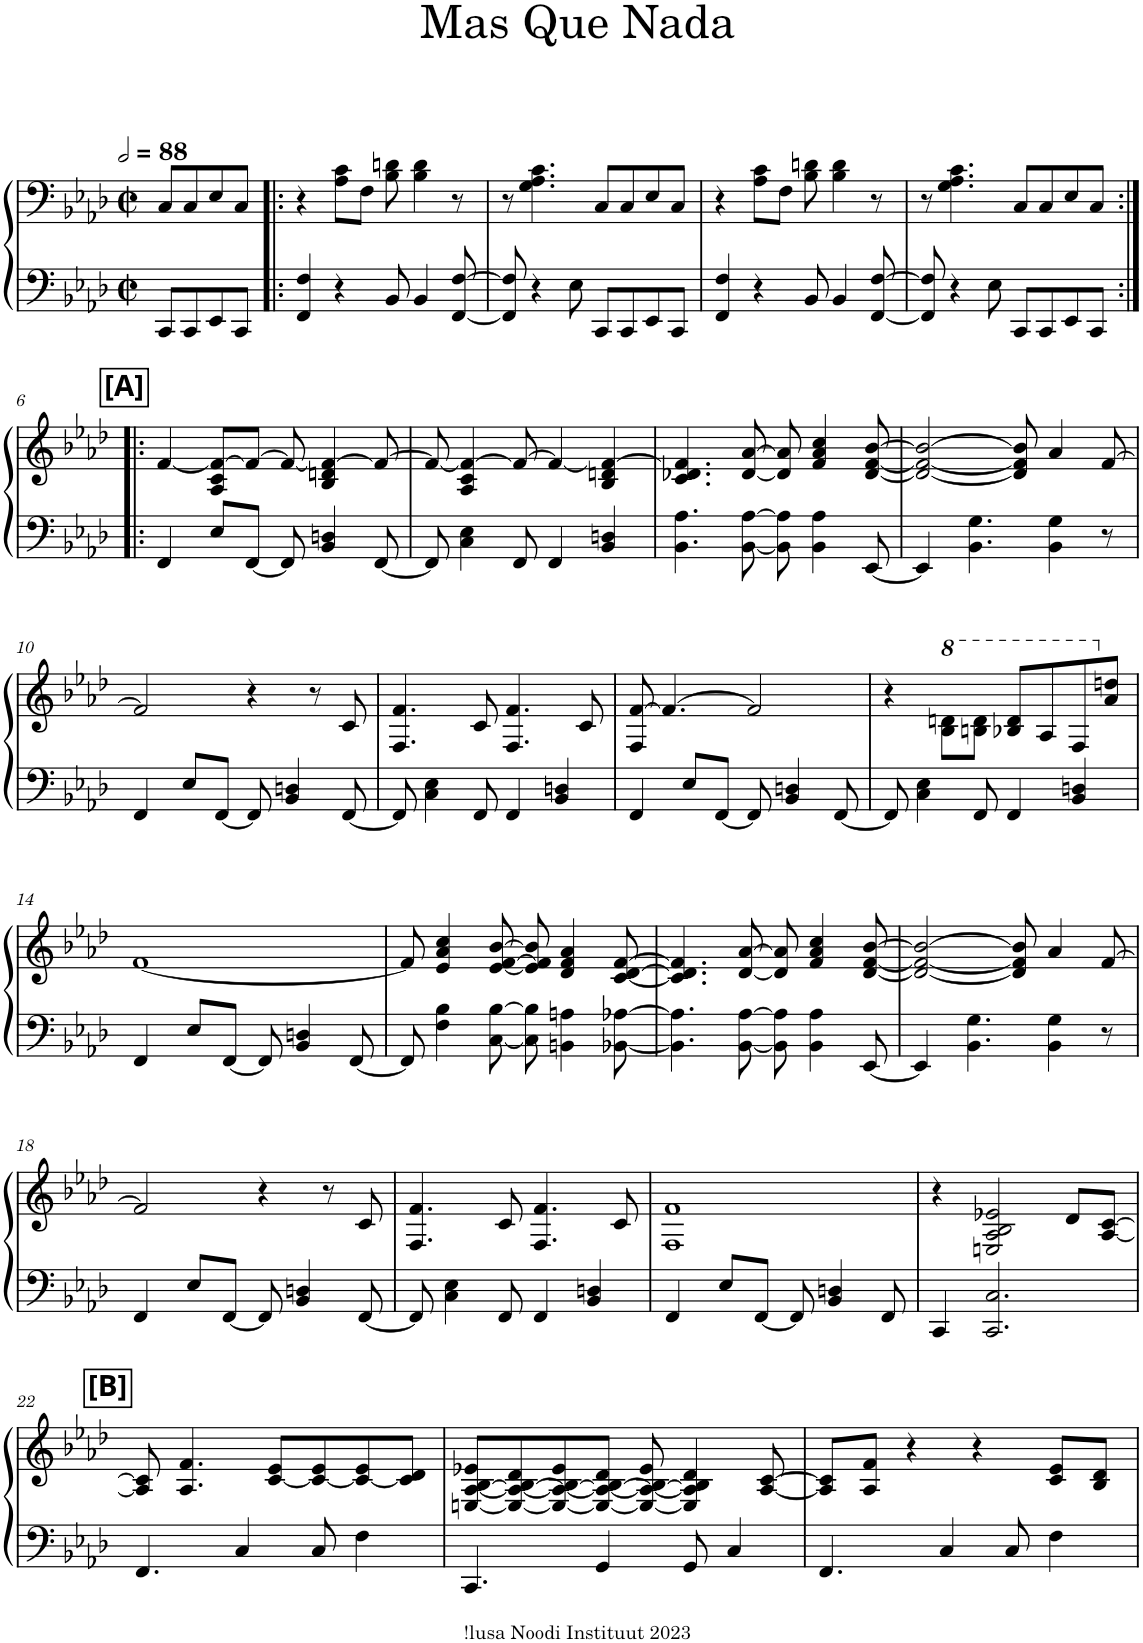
**kern	**kern
*part1	*part1
*staff2	*staff1
*I"Piano	*
*I'Pno.	*
*clefF4	*clefF4
*k[b-e-a-d-]	*k[b-e-a-d-]
*f:	*f:
*M2/2	*M2/2
*met(c|)	*met(c|)
*MM176	*MM176
=1	=1
8CC/L	8C/L
8CC/	8C/
8EE-/	8E-/
8CC/J	8C/J
=2!|:	=2!|:
4FF/ 4F/	4r
4r	8A-\ 8c\L
.	8F\J
8BB-/	8B-\ 8dn\
4BB-/	4B-\ 4d\
[8FF/ [8F/	8r
=3	=3
8FF/] 8F/]	8r
4r	4.G\ 4.A-\ 4.c\
8E-\	.
8CC/L	8C/L
8CC/	8C/
8EE-/	8E-/
8CC/J	8C/J
=4	=4
4FF/ 4F/	4r
4r	8A-\ 8c\L
.	8F\J
8BB-/	8B-\ 8dn\
4BB-/	4B-\ 4d\
[8FF/ [8F/	8r
=5	=5
8FF/] 8F/]	8r
4r	4.G\ 4.A-\ 4.c\
8E-\	.
8CC/L	8C/L
8CC/	8C/
8EE-/	8E-/
8CC/J	8C/J
!!LO:LB:g=z
!!LO:REH:place=s1:a:B:cj:fs=14:t=[A]
=6:|!|:	=6:|!|:
4FF/	[4f/
8E-/L	8A-/ 8c/ 8f/_L
[<8FF/J	8f/J_
8FF/]	8f/_
4BB-/ 4Dn/	4B-/ 4dn/ 4f/_
[<8FF/	8f/_
=7	=7
8FF/]	8f/_
4C\ 4E-\	4A-/ 4c/ 4f/_
8FF/	8f/_
4FF/	4f/_
4BB-/ 4Dn/	4B-/ 4dn/ 4f/_
=8	=8
4.BB-\ 4.A-\	4.c/ 4.d-X/ 4.f/]
[8BB-\ [8A-\	[8d-/ [8a-/
8BB-\] 8A-\]	8d-/] 8a-/]
4BB-\ 4A-\	4f/ 4a-/ 4cc/
[<8EE-/	[8d-/ [8f/ [8b-/
=9	=9
4EE-/]	2d-/_ 2f/_ 2b-/_
4.BB-\ 4.G\	.
.	8d-/] 8f/] 8b-/]
4BB-\ 4G\	4a-/
8r	[>8f/
!!LO:LB:g=z
=10	=10
4FF/	2f/]
8E-/L	.
[<8FF/J	.
8FF/]	4r
4BB-/ 4Dn/	.
.	8r
[<8FF/	8c/
=11	=11
8FF/]	4.F/ 4.f/
4C\ 4E-\	.
8FF/	8c/
4FF/	4.F/ 4.f/
4BB-/ 4Dn/	.
.	8c/
=12	=12
4FF/	8F/ [8f/
.	4.f/_
8E-/L	.
[<8FF/J	.
8FF/]	2f/]
4BB-/ 4Dn/	.
[<8FF/	.
=13	=13
8FF/]	4r
4C\ 4E-\	.
*	*8va
.	8b-\ 8ddn\L
8FF/	8bn\ 8dd\J
4FF/	8b-X/ 8dd/L
.	8a-/
4BB-/ 4Dn/	8f/
*	*X8va
.	8a-/ 8ddn/J
!!LO:LB:g=z
=14	=14
4FF/	[<1f
8E-/L	.
[<8FF/J	.
8FF/]	.
4BB-/ 4Dn/	.
[<8FF/	.
=15	=15
8FF/]	8f/]
4F\ 4B-\	4e-/ 4a-/ 4cc/
[8C\ [8B-\	[8e-/ [8f/ [8b-/
8C\] 8B-\]	8e-/] 8f/] 8b-/]
4BBn\ 4An\	4d-/ 4f/ 4a-/
[8BB-X\ [8A-X\	[8c/ [8d-/ [8f/
=16	=16
4.BB-\] 4.A-\]	4.c/] 4.d-/] 4.f/]
[8BB-\ [8A-\	[8d-/ [8a-/
8BB-\] 8A-\]	8d-/] 8a-/]
4BB-\ 4A-\	4f/ 4a-/ 4cc/
[<8EE-/	[8d-/ [8f/ [8b-/
=17	=17
4EE-/]	2d-/_ 2f/_ 2b-/_
4.BB-\ 4.G\	.
.	8d-/] 8f/] 8b-/]
4BB-\ 4G\	4a-/
8r	[>8f/
!!LO:LB:g=z
=18	=18
4FF/	2f/]
8E-/L	.
[<8FF/J	.
8FF/]	4r
4BB-/ 4Dn/	.
.	8r
[<8FF/	8c/
=19	=19
8FF/]	4.F/ 4.f/
4C\ 4E-\	.
8FF/	8c/
4FF/	4.F/ 4.f/
4BB-/ 4Dn/	.
.	8c/
=20	=20
4FF/	1F 1f
8E-/L	.
[<8FF/J	.
8FF/]	.
4BB-/ 4Dn/	.
8FF/	.
=21	=21
4CC/	4r
2.CC/ 2.C/	2En/ 2A-/ 2B-/ 2e-X/
.	8d-/L
.	[8A-/ [8c/J
!!LO:LB:g=z
!!LO:REH:place=s1:a:B:cj:fs=14:t=[B]
=22	=22
4.FF/	8A-/] 8c/]
.	4.A-/ 4.f/
4C/	.
.	[8c/ 8e-/L
8C/	8c/_ 8e-/
4F\	8c/_ 8e-/
.	8c/] 8d-/J
=23	=23
4.CC/	[8En/ [8A-/ [8B-/ 8e-X/L
.	8E/_ 8A-/_ 8B-/_ 8d-/
.	8E/_ 8A-/_ 8B-/_ 8e-/
4GG/	8E/_ 8A-/_ 8B-/_ 8d-/J
.	8E/_ 8A-/_ 8B-/_ 8e-/
8GG/	4E/] 4A-/] 4B-/] 4d-/
4C/	.
.	[8A-/ [8c/
=24	=24
4.FF/	8A-/] 8c/]L
.	8A-/ 8f/J
.	4r
4C/	.
.	4r
8C/	.
4F\	8c/ 8e-/L
.	8B-/ 8d-/J
=	=
*-	*-
